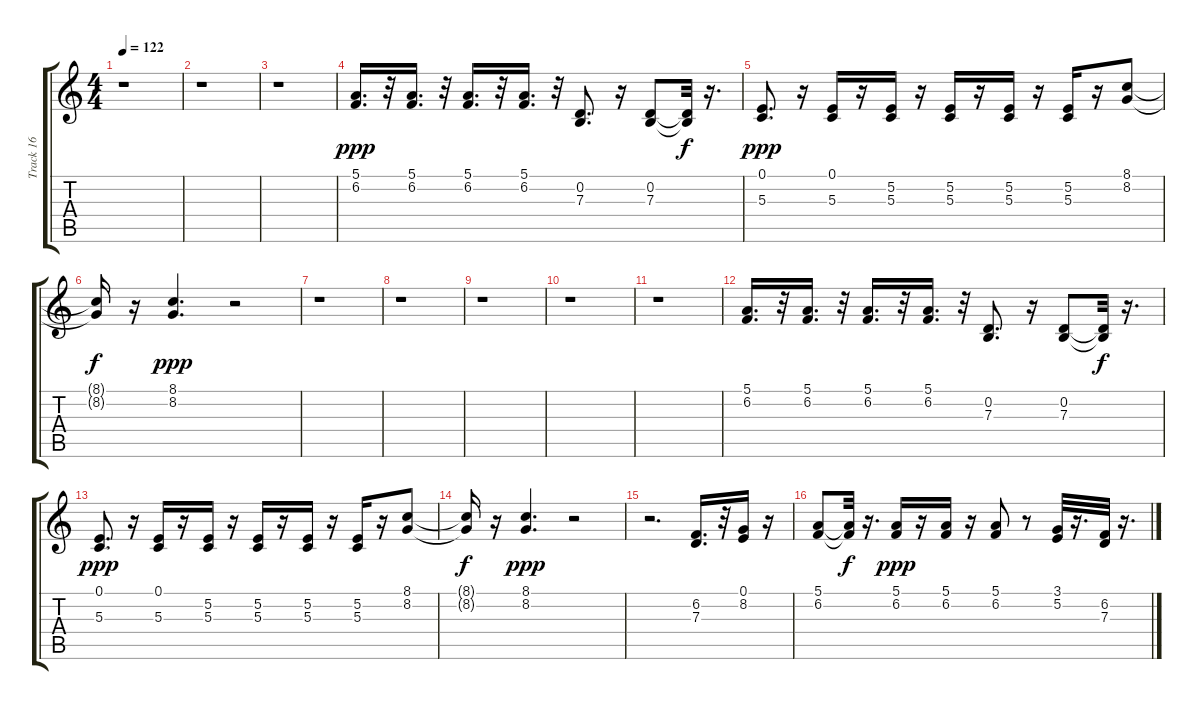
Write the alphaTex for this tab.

\track ("Track 16" "Track 16") {instrument acousticgrandpiano}
\staff {score tabs}
\tuning (E4 B3 G3 D3 A2 E2) {hide}
\ts (4 4)
\tempo 122
\clef g2
\ks c
r.1{dy f} |
r.1 |
r.1 |
(5.1 6.2).16{d dy ppp} r.32 (5.1 6.2).16{d} r.32 (5.1 6.2).16{d} r.32 (5.1 6.2).16{d} r.32 (0.2 7.3).8{d} r.16 (0.2 7.3).8 (0.2{t} 7.3{t}).32{dy f} r.16{d} |
(0.1 5.3).8{d dy ppp} r.16 (0.1 5.3).16 r.16 (5.2 5.3).16 r.16 (5.2 5.3).16 r.16 (5.2 5.3).16 r.16 (5.2 5.3).16 r.16 (8.1 8.2).8 |
(8.1{t} 8.2{t}).16{dy f} r.16 (8.1 8.2).4{d dy ppp} r.2 |
r.1 |
r.1 |
r.1 |
r.1 |
r.1 |
(5.1 6.2).16{d} r.32 (5.1 6.2).16{d} r.32 (5.1 6.2).16{d} r.32 (5.1 6.2).16{d} r.32 (0.2 7.3).8{d} r.16 (0.2 7.3).8 (0.2{t} 7.3{t}).32{dy f} r.16{d} |
(0.1 5.3).8{d dy ppp} r.16 (0.1 5.3).16 r.16 (5.2 5.3).16 r.16 (5.2 5.3).16 r.16 (5.2 5.3).16 r.16 (5.2 5.3).16 r.16 (8.1 8.2).8 |
(8.1{t} 8.2{t}).16{dy f} r.16 (8.1 8.2).4{d dy ppp} r.2 |
r.2{d} (6.2 7.3).16{d} r.32 (0.1 8.2).16 r.16 |
(5.1 6.2).8 (5.1{t} 6.2{t}).32{dy f} r.16{d} (5.1 6.2).16{dy ppp} r.16 (5.1 6.2).16 r.16 (5.1 6.2).8 r.8 (3.1 5.2).32 r.16{d} (6.2 7.3).32 r.16{d}
